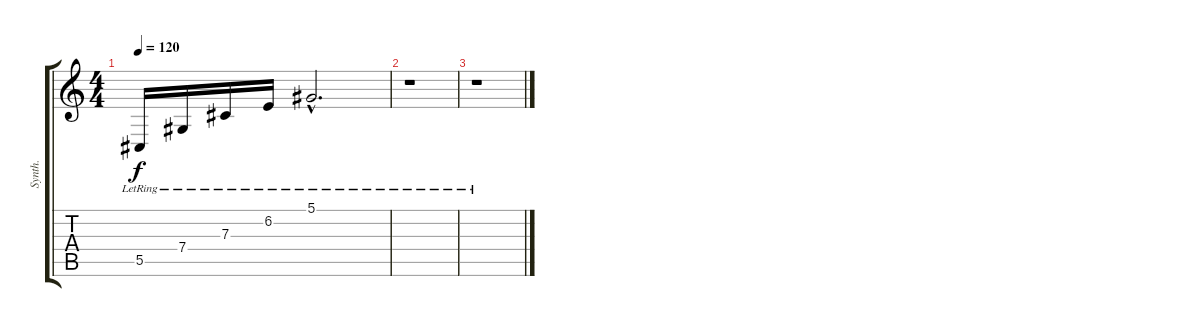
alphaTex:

\track ("Synth." "Synth.") {instrument lead1square}
\staff {score tabs}
\tuning (Eb4 Bb3 Gb3 Db3 Ab2 Eb2) {hide}
\ts (4 4)
\tempo 120
\clef g2
\ks c
5.5{lr}.16{dy f} 7.4{lr}.16 7.3{lr}.16 6.2{lr}.16 5.1{hac lr}.2{d} |
r.1 |
r.1
